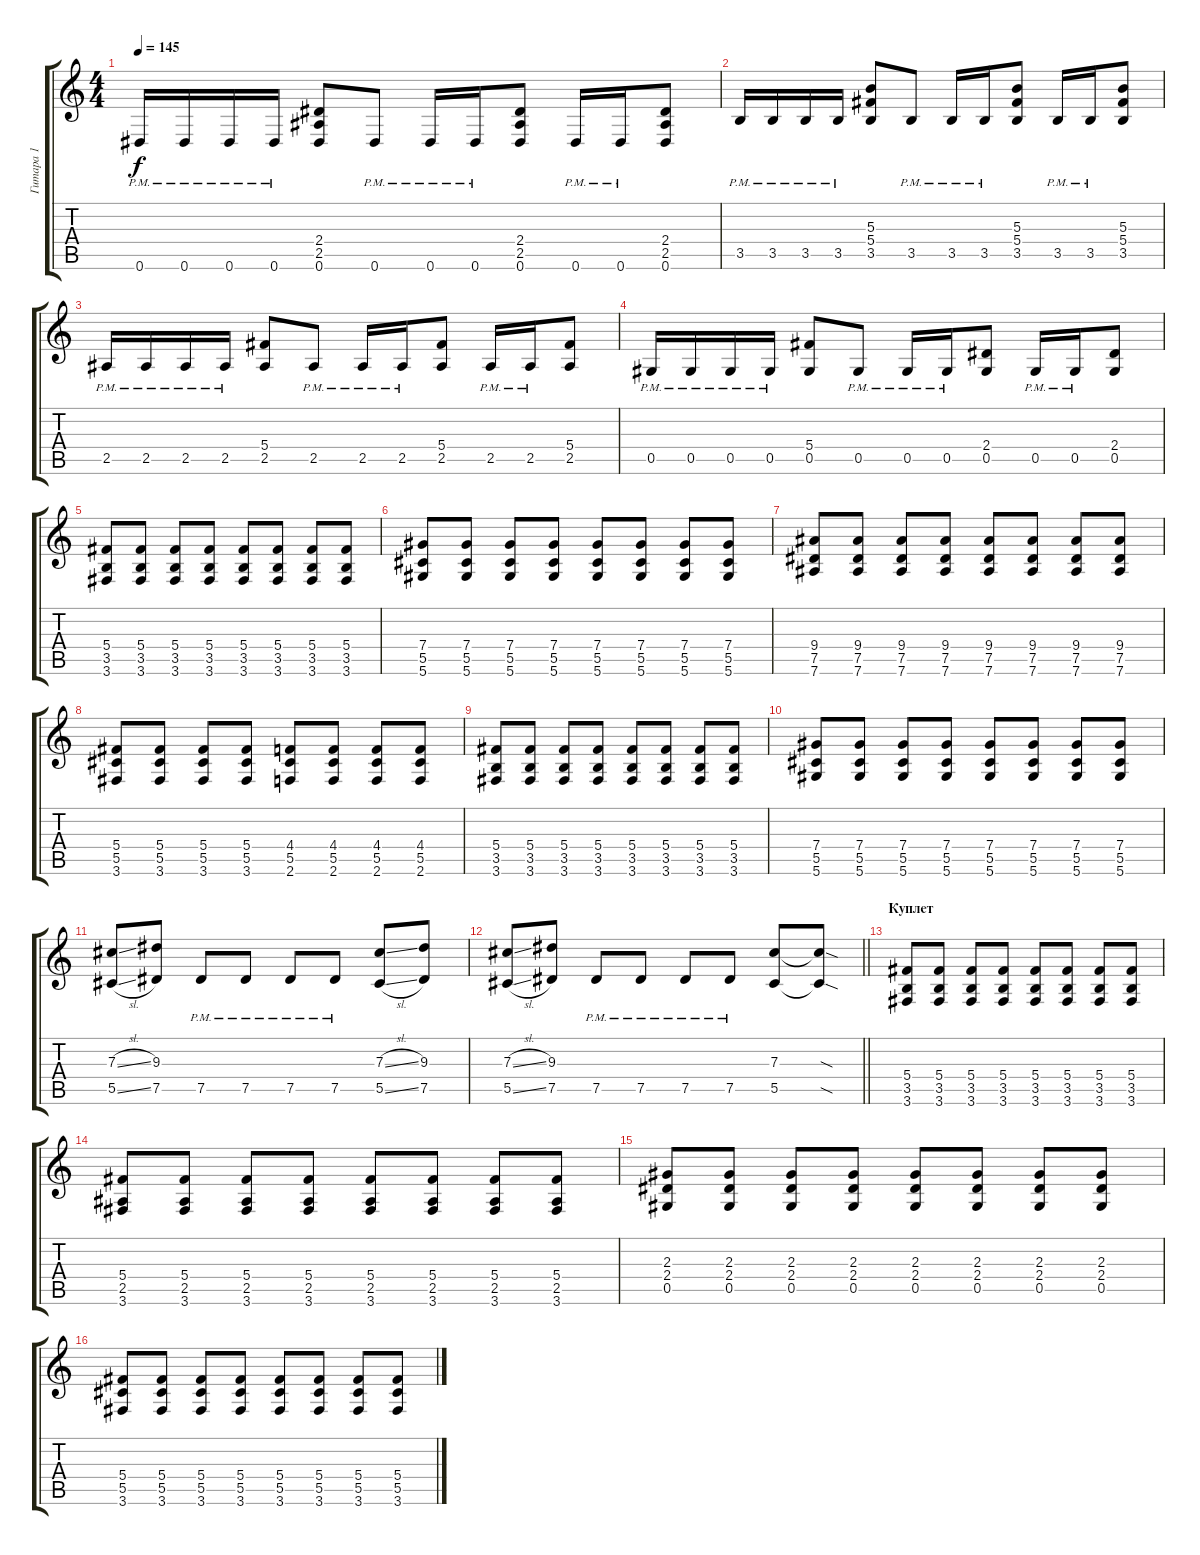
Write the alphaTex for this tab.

\track ("Гитара 1" "Гитара 1") {instrument distortionguitar}
\staff {score tabs}
\tuning (Eb4 Bb3 Gb3 Db3 Ab2 Eb2) {hide}
\ts (4 4)
\tempo 145
\clef g2
\ks c
0.6{pm}.16{dy f} 0.6{pm}.16 0.6{pm}.16 0.6{pm}.16 (2.4 2.5 0.6).8 0.6{pm}.8 0.6{pm}.16 0.6{pm}.16 (2.4 2.5 0.6).8 0.6{pm}.16 0.6{pm}.16 (2.4 2.5 0.6).8 |
3.5{pm}.16 3.5{pm}.16 3.5{pm}.16 3.5{pm}.16 (5.3 5.4 3.5).8 3.5{pm}.8 3.5{pm}.16 3.5{pm}.16 (5.3 5.4 3.5).8 3.5{pm}.16 3.5{pm}.16 (5.3 5.4 3.5).8 |
2.5{pm}.16 2.5{pm}.16 2.5{pm}.16 2.5{pm}.16 (5.4 2.5).8 2.5{pm}.8 2.5{pm}.16 2.5{pm}.16 (5.4 2.5).8 2.5{pm}.16 2.5{pm}.16 (5.4 2.5).8 |
0.5{pm}.16 0.5{pm}.16 0.5{pm}.16 0.5{pm}.16 (5.4 0.5).8 0.5{pm}.8 0.5{pm}.16 0.5{pm}.16 (2.4 0.5).8 0.5{pm}.16 0.5{pm}.16 (2.4 0.5).8 |
(5.4 3.5 3.6).8 (5.4 3.5 3.6).8 (5.4 3.5 3.6).8 (5.4 3.5 3.6).8 (5.4 3.5 3.6).8 (5.4 3.5 3.6).8 (5.4 3.5 3.6).8 (5.4 3.5 3.6).8 |
(7.4 5.5 5.6).8 (7.4 5.5 5.6).8 (7.4 5.5 5.6).8 (7.4 5.5 5.6).8 (7.4 5.5 5.6).8 (7.4 5.5 5.6).8 (7.4 5.5 5.6).8 (7.4 5.5 5.6).8 |
(9.4 7.5 7.6).8 (9.4 7.5 7.6).8 (9.4 7.5 7.6).8 (9.4 7.5 7.6).8 (9.4 7.5 7.6).8 (9.4 7.5 7.6).8 (9.4 7.5 7.6).8 (9.4 7.5 7.6).8 |
(5.4 5.5 3.6).8 (5.4 5.5 3.6).8 (5.4 5.5 3.6).8 (5.4 5.5 3.6).8 (4.4 5.5 2.6).8 (4.4 5.5 2.6).8 (4.4 5.5 2.6).8 (4.4 5.5 2.6).8 |
(5.4 3.5 3.6).8 (5.4 3.5 3.6).8 (5.4 3.5 3.6).8 (5.4 3.5 3.6).8 (5.4 3.5 3.6).8 (5.4 3.5 3.6).8 (5.4 3.5 3.6).8 (5.4 3.5 3.6).8 |
(7.4 5.5 5.6).8 (7.4 5.5 5.6).8 (7.4 5.5 5.6).8 (7.4 5.5 5.6).8 (7.4 5.5 5.6).8 (7.4 5.5 5.6).8 (7.4 5.5 5.6).8 (7.4 5.5 5.6).8 |
(7.3{sl} 5.5{sl}).8 (9.3 7.5).8 7.5{pm}.8 7.5{pm}.8 7.5{pm}.8 7.5{pm}.8 (7.3{sl} 5.5{sl}).8 (9.3 7.5).8 |
\barLineRight lightlight
(7.3{sl} 5.5{sl}).8 (9.3 7.5).8 7.5{pm}.8 7.5{pm}.8 7.5{pm}.8 7.5{pm}.8 (7.3 5.5).8 (7.3{sod t} 5.5{sod t}).8 |
\section ("" "Куплет")
(5.4 3.5 3.6).8 (5.4 3.5 3.6).8 (5.4 3.5 3.6).8 (5.4 3.5 3.6).8 (5.4 3.5 3.6).8 (5.4 3.5 3.6).8 (5.4 3.5 3.6).8 (5.4 3.5 3.6).8 |
(5.4 2.5 3.6).8 (5.4 2.5 3.6).8 (5.4 2.5 3.6).8 (5.4 2.5 3.6).8 (5.4 2.5 3.6).8 (5.4 2.5 3.6).8 (5.4 2.5 3.6).8 (5.4 2.5 3.6).8 |
(2.3 2.4 0.5).8 (2.3 2.4 0.5).8 (2.3 2.4 0.5).8 (2.3 2.4 0.5).8 (2.3 2.4 0.5).8 (2.3 2.4 0.5).8 (2.3 2.4 0.5).8 (2.3 2.4 0.5).8 |
(5.4 5.5 3.6).8 (5.4 5.5 3.6).8 (5.4 5.5 3.6).8 (5.4 5.5 3.6).8 (5.4 5.5 3.6).8 (5.4 5.5 3.6).8 (5.4 5.5 3.6).8 (5.4 5.5 3.6).8
